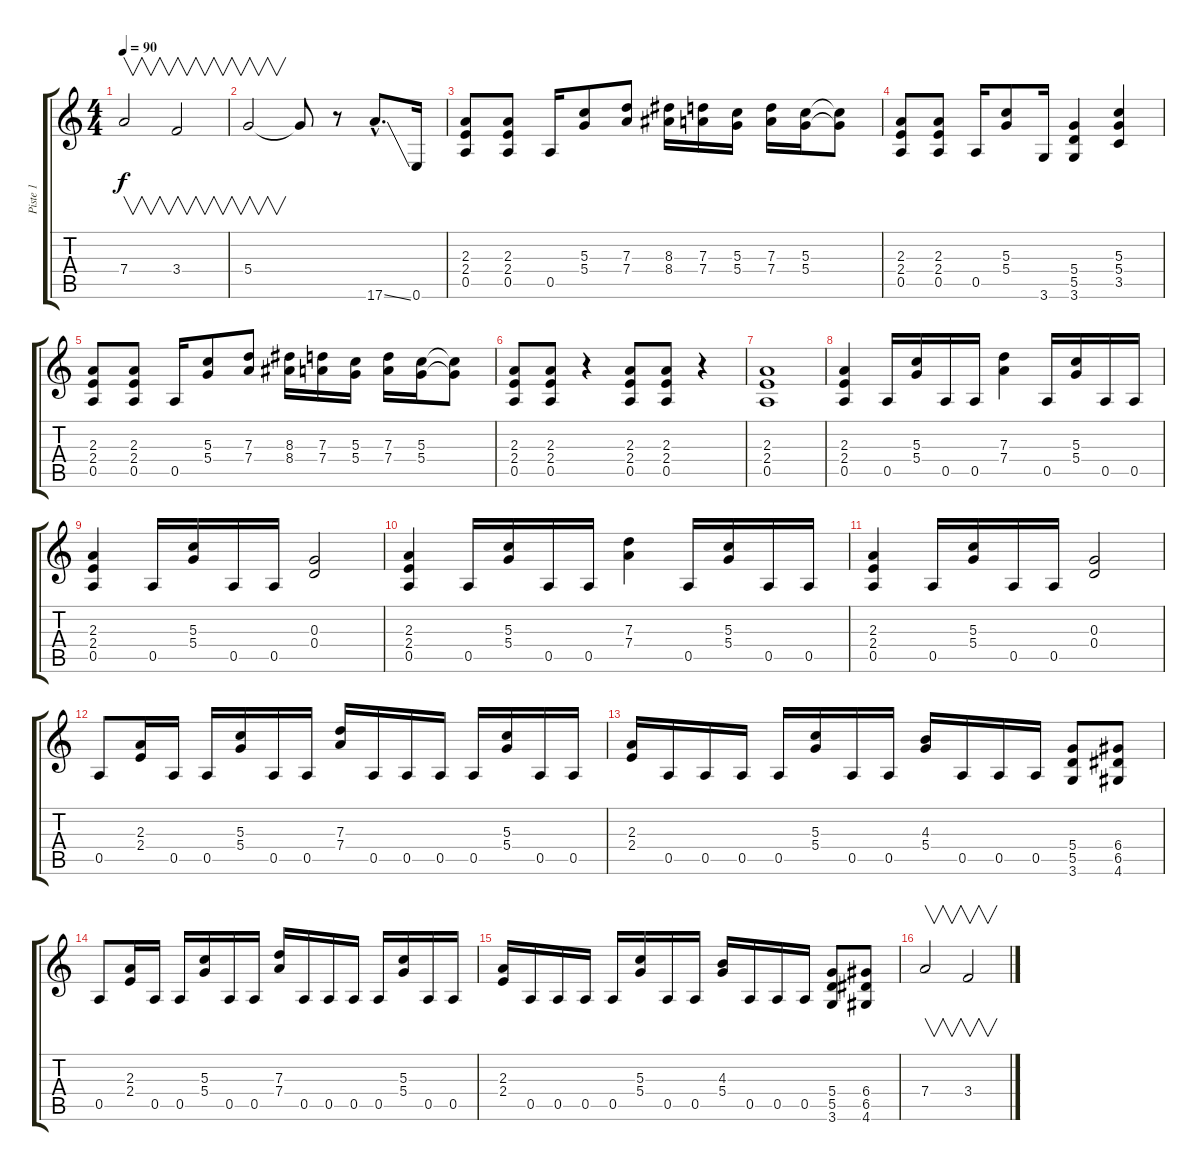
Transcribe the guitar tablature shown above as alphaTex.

\track ("Piste 1" "Piste 1") {instrument overdrivenguitar}
\staff {score tabs}
\tuning (E4 B3 G3 D3 A2 E2) {hide}
\ts (4 4)
\tempo 90
\clef g2
\ks c
7.4.2{v dy f} 3.4.2{v} |
5.4.2{v} 5.4{t}.8 r.8 17.6{ss hac}.8{d} 0.6.16 |
(2.3 2.4 0.5).8 (2.3 2.4 0.5).8 0.5.16 (5.3 5.4).8 (7.3 7.4).8 (8.3 8.4).16 (7.3 7.4).16 (5.3 5.4).16 (7.3 7.4).16 (5.3 5.4).16 (5.3{t} 5.4{t}).8 |
(2.3 2.4 0.5).8 (2.3 2.4 0.5).8 0.5.16 (5.3 5.4).8 3.6.16 (5.4 5.5 3.6).4 (5.3 5.4 3.5).4 |
(2.3 2.4 0.5).8 (2.3 2.4 0.5).8 0.5.16 (5.3 5.4).8 (7.3 7.4).8 (8.3 8.4).16 (7.3 7.4).16 (5.3 5.4).16 (7.3 7.4).16 (5.3 5.4).16 (5.3{t} 5.4{t}).8 |
(2.3 2.4 0.5).8 (2.3 2.4 0.5).8 r.4 (2.3 2.4 0.5).8 (2.3 2.4 0.5).8 r.4 |
(2.3 2.4 0.5).1 |
(2.3 2.4 0.5).4 0.5.16 (5.3 5.4).16 0.5.16 0.5.16 (7.3 7.4).4 0.5.16 (5.3 5.4).16 0.5.16 0.5.16 |
(2.3 2.4 0.5).4 0.5.16 (5.3 5.4).16 0.5.16 0.5.16 (0.3 0.4).2 |
(2.3 2.4 0.5).4 0.5.16 (5.3 5.4).16 0.5.16 0.5.16 (7.3 7.4).4 0.5.16 (5.3 5.4).16 0.5.16 0.5.16 |
(2.3 2.4 0.5).4 0.5.16 (5.3 5.4).16 0.5.16 0.5.16 (0.3 0.4).2 |
0.5.8 (2.3 2.4).16 0.5.16 0.5.16 (5.3 5.4).16 0.5.16 0.5.16 (7.3 7.4).16 0.5.16 0.5.16 0.5.16 0.5.16 (5.3 5.4).16 0.5.16 0.5.16 |
(2.3 2.4).16 0.5.16 0.5.16 0.5.16 0.5.16 (5.3 5.4).16 0.5.16 0.5.16 (4.3 5.4).16 0.5.16 0.5.16 0.5.16 (5.4 5.5 3.6).8 (6.4 6.5 4.6).8 |
0.5.8 (2.3 2.4).16 0.5.16 0.5.16 (5.3 5.4).16 0.5.16 0.5.16 (7.3 7.4).16 0.5.16 0.5.16 0.5.16 0.5.16 (5.3 5.4).16 0.5.16 0.5.16 |
(2.3 2.4).16 0.5.16 0.5.16 0.5.16 0.5.16 (5.3 5.4).16 0.5.16 0.5.16 (4.3 5.4).16 0.5.16 0.5.16 0.5.16 (5.4 5.5 3.6).8 (6.4 6.5 4.6).8 |
7.4.2{v} 3.4.2{v}
